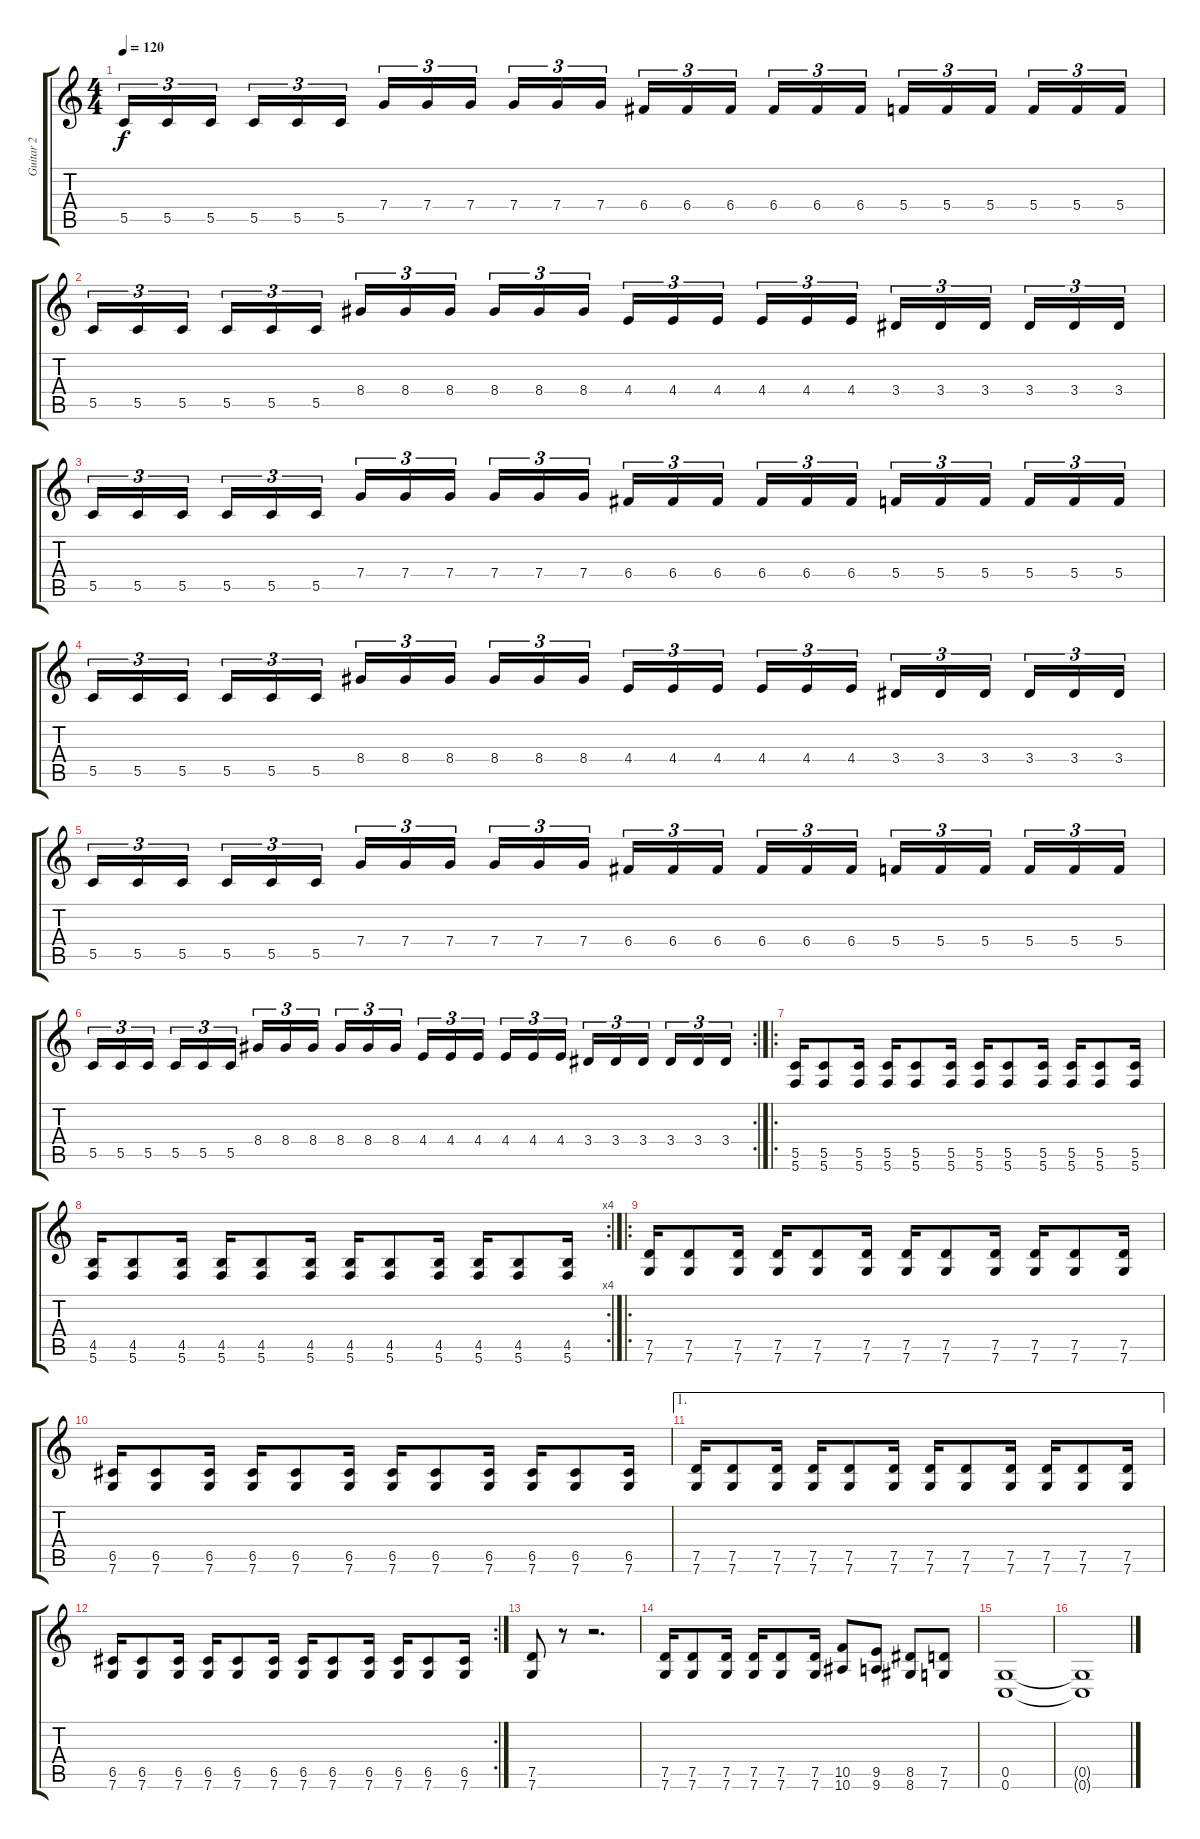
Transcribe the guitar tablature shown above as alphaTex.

\track ("Guitar 2" "Guitar 2") {instrument distortionguitar}
\staff {score tabs}
\tuning (D4 A3 F3 C3 G2 C2) {hide}
\ts (4 4)
\tempo 120
\clef g2
\ks c
5.5.16{tu (3 2) dy f} 5.5.16{tu (3 2)} 5.5.16{tu (3 2)} 5.5.16{tu (3 2)} 5.5.16{tu (3 2)} 5.5.16{tu (3 2)} 7.4.16{tu (3 2)} 7.4.16{tu (3 2)} 7.4.16{tu (3 2)} 7.4.16{tu (3 2)} 7.4.16{tu (3 2)} 7.4.16{tu (3 2)} 6.4.16{tu (3 2)} 6.4.16{tu (3 2)} 6.4.16{tu (3 2)} 6.4.16{tu (3 2)} 6.4.16{tu (3 2)} 6.4.16{tu (3 2)} 5.4.16{tu (3 2)} 5.4.16{tu (3 2)} 5.4.16{tu (3 2)} 5.4.16{tu (3 2)} 5.4.16{tu (3 2)} 5.4.16{tu (3 2)} |
5.5.16{tu (3 2)} 5.5.16{tu (3 2)} 5.5.16{tu (3 2)} 5.5.16{tu (3 2)} 5.5.16{tu (3 2)} 5.5.16{tu (3 2)} 8.4.16{tu (3 2)} 8.4.16{tu (3 2)} 8.4.16{tu (3 2)} 8.4.16{tu (3 2)} 8.4.16{tu (3 2)} 8.4.16{tu (3 2)} 4.4.16{tu (3 2)} 4.4.16{tu (3 2)} 4.4.16{tu (3 2)} 4.4.16{tu (3 2)} 4.4.16{tu (3 2)} 4.4.16{tu (3 2)} 3.4.16{tu (3 2)} 3.4.16{tu (3 2)} 3.4.16{tu (3 2)} 3.4.16{tu (3 2)} 3.4.16{tu (3 2)} 3.4.16{tu (3 2)} |
5.5.16{tu (3 2)} 5.5.16{tu (3 2)} 5.5.16{tu (3 2)} 5.5.16{tu (3 2)} 5.5.16{tu (3 2)} 5.5.16{tu (3 2)} 7.4.16{tu (3 2)} 7.4.16{tu (3 2)} 7.4.16{tu (3 2)} 7.4.16{tu (3 2)} 7.4.16{tu (3 2)} 7.4.16{tu (3 2)} 6.4.16{tu (3 2)} 6.4.16{tu (3 2)} 6.4.16{tu (3 2)} 6.4.16{tu (3 2)} 6.4.16{tu (3 2)} 6.4.16{tu (3 2)} 5.4.16{tu (3 2)} 5.4.16{tu (3 2)} 5.4.16{tu (3 2)} 5.4.16{tu (3 2)} 5.4.16{tu (3 2)} 5.4.16{tu (3 2)} |
5.5.16{tu (3 2)} 5.5.16{tu (3 2)} 5.5.16{tu (3 2)} 5.5.16{tu (3 2)} 5.5.16{tu (3 2)} 5.5.16{tu (3 2)} 8.4.16{tu (3 2)} 8.4.16{tu (3 2)} 8.4.16{tu (3 2)} 8.4.16{tu (3 2)} 8.4.16{tu (3 2)} 8.4.16{tu (3 2)} 4.4.16{tu (3 2)} 4.4.16{tu (3 2)} 4.4.16{tu (3 2)} 4.4.16{tu (3 2)} 4.4.16{tu (3 2)} 4.4.16{tu (3 2)} 3.4.16{tu (3 2)} 3.4.16{tu (3 2)} 3.4.16{tu (3 2)} 3.4.16{tu (3 2)} 3.4.16{tu (3 2)} 3.4.16{tu (3 2)} |
5.5.16{tu (3 2)} 5.5.16{tu (3 2)} 5.5.16{tu (3 2)} 5.5.16{tu (3 2)} 5.5.16{tu (3 2)} 5.5.16{tu (3 2)} 7.4.16{tu (3 2)} 7.4.16{tu (3 2)} 7.4.16{tu (3 2)} 7.4.16{tu (3 2)} 7.4.16{tu (3 2)} 7.4.16{tu (3 2)} 6.4.16{tu (3 2)} 6.4.16{tu (3 2)} 6.4.16{tu (3 2)} 6.4.16{tu (3 2)} 6.4.16{tu (3 2)} 6.4.16{tu (3 2)} 5.4.16{tu (3 2)} 5.4.16{tu (3 2)} 5.4.16{tu (3 2)} 5.4.16{tu (3 2)} 5.4.16{tu (3 2)} 5.4.16{tu (3 2)} |
\rc 2
5.5.16{tu (3 2)} 5.5.16{tu (3 2)} 5.5.16{tu (3 2)} 5.5.16{tu (3 2)} 5.5.16{tu (3 2)} 5.5.16{tu (3 2)} 8.4.16{tu (3 2)} 8.4.16{tu (3 2)} 8.4.16{tu (3 2)} 8.4.16{tu (3 2)} 8.4.16{tu (3 2)} 8.4.16{tu (3 2)} 4.4.16{tu (3 2)} 4.4.16{tu (3 2)} 4.4.16{tu (3 2)} 4.4.16{tu (3 2)} 4.4.16{tu (3 2)} 4.4.16{tu (3 2)} 3.4.16{tu (3 2)} 3.4.16{tu (3 2)} 3.4.16{tu (3 2)} 3.4.16{tu (3 2)} 3.4.16{tu (3 2)} 3.4.16{tu (3 2)} |
\ro
(5.5 5.6).16 (5.5 5.6).8 (5.5 5.6).16 (5.5 5.6).16 (5.5 5.6).8 (5.5 5.6).16 (5.5 5.6).16 (5.5 5.6).8 (5.5 5.6).16 (5.5 5.6).16 (5.5 5.6).8 (5.5 5.6).16 |
\rc 4
(4.5 5.6).16 (4.5 5.6).8 (4.5 5.6).16 (4.5 5.6).16 (4.5 5.6).8 (4.5 5.6).16 (4.5 5.6).16 (4.5 5.6).8 (4.5 5.6).16 (4.5 5.6).16 (4.5 5.6).8 (4.5 5.6).16 |
\ro
(7.5 7.6).16 (7.5 7.6).8 (7.5 7.6).16 (7.5 7.6).16 (7.5 7.6).8 (7.5 7.6).16 (7.5 7.6).16 (7.5 7.6).8 (7.5 7.6).16 (7.5 7.6).16 (7.5 7.6).8 (7.5 7.6).16 |
(6.5 7.6).16 (6.5 7.6).8 (6.5 7.6).16 (6.5 7.6).16 (6.5 7.6).8 (6.5 7.6).16 (6.5 7.6).16 (6.5 7.6).8 (6.5 7.6).16 (6.5 7.6).16 (6.5 7.6).8 (6.5 7.6).16 |
\ae 1
(7.5 7.6).16 (7.5 7.6).8 (7.5 7.6).16 (7.5 7.6).16 (7.5 7.6).8 (7.5 7.6).16 (7.5 7.6).16 (7.5 7.6).8 (7.5 7.6).16 (7.5 7.6).16 (7.5 7.6).8 (7.5 7.6).16 |
\rc 2
(6.5 7.6).16 (6.5 7.6).8 (6.5 7.6).16 (6.5 7.6).16 (6.5 7.6).8 (6.5 7.6).16 (6.5 7.6).16 (6.5 7.6).8 (6.5 7.6).16 (6.5 7.6).16 (6.5 7.6).8 (6.5 7.6).16 |
(7.5 7.6).8 r.8 r.2{d} |
(7.5 7.6).16 (7.5 7.6).8 (7.5 7.6).16 (7.5 7.6).16 (7.5 7.6).8 (7.5 7.6).16 (10.5 10.6).8 (9.5 9.6).8 (8.5 8.6).8 (7.5 7.6).8 |
(0.5 0.6).1 |
(0.5{t} 0.6{t}).1
